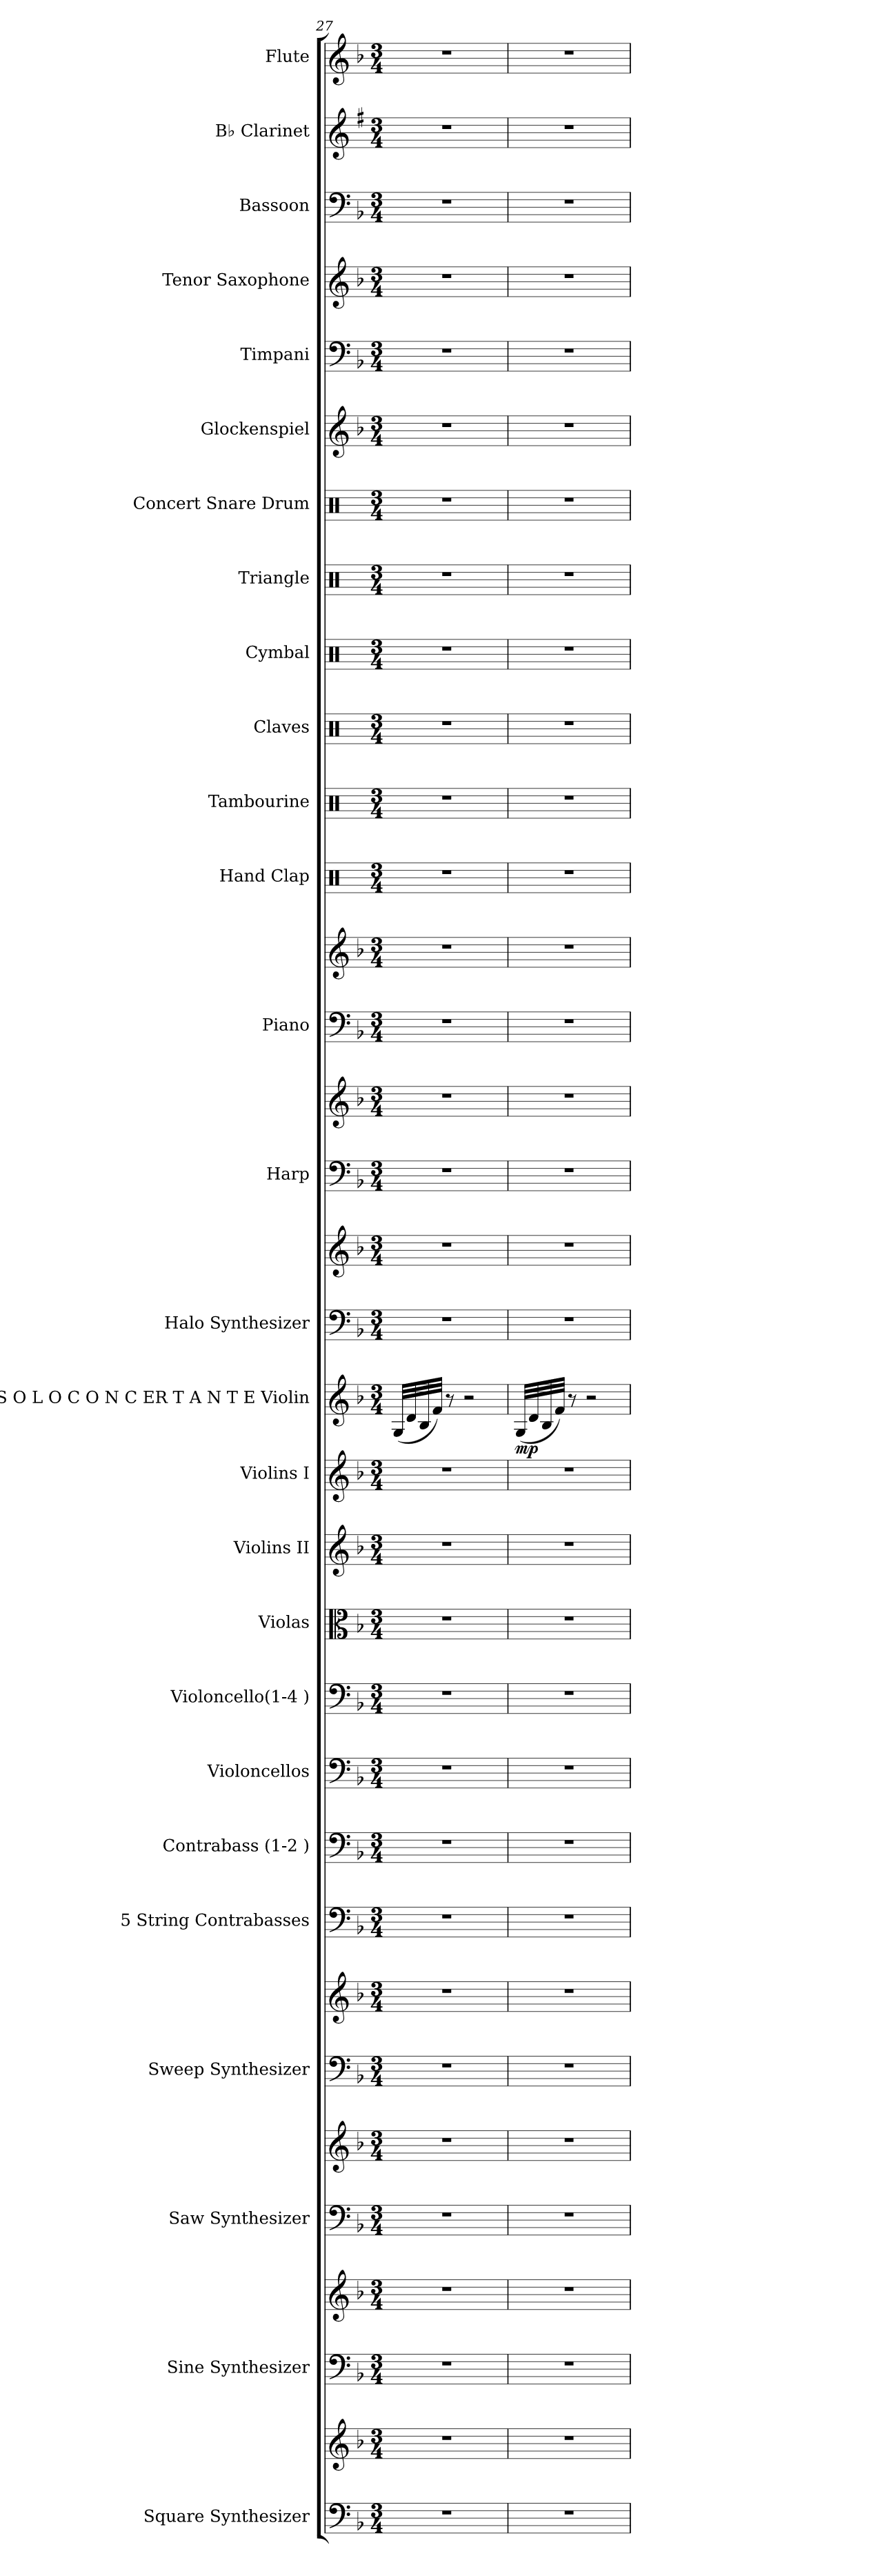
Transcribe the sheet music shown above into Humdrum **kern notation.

**kern	**kern	**kern	**kern	**kern	**kern	**kern	**kern	**kern	**kern	**kern	**kern	**kern	**kern	**kern	**kern	**dynam	**kern	**kern	**kern	**kern	**kern	**kern	**kern	**kern	**kern	**kern	**kern	**kern	**kern	**kern	**kern	**kern	**kern	**kern
*part27	*part27	*part26	*part26	*part25	*part25	*part24	*part24	*part23	*part22	*part21	*part20	*part19	*part18	*part17	*part16	*part16	*part15	*part15	*part14	*part14	*part13	*part13	*part12	*part11	*part10	*part9	*part8	*part7	*part6	*part5	*part4	*part3	*part2	*part1
*staff34	*staff33	*staff32	*staff31	*staff30	*staff29	*staff28	*staff27	*staff26	*staff25	*staff24	*staff23	*staff22	*staff21	*staff20	*staff19	*staff19	*staff18	*staff17	*staff16	*staff15	*staff14	*staff13	*staff12	*staff11	*staff10	*staff9	*staff8	*staff7	*staff6	*staff5	*staff4	*staff3	*staff2	*staff1
*I"Square Synthesizer	*	*I"Sine Synthesizer	*	*I"Saw Synthesizer	*	*I"Sweep Synthesizer	*	*I"5 String  Contrabasses	*I"Contrabass  (1-2 )	*I"Violoncellos	*I"Violoncello(1-4 )	*I"Violas	*I"Violins  II	*I"Violins  I	*I"S  O  L  O   C O N C ER T A N T E  Violin	*	*I"Halo Synthesizer	*	*I"Harp	*	*I"Piano	*	*I"Hand Clap	*I"Tambourine	*I"Claves	*I"Cymbal	*I"Triangle	*I"Concert Snare Drum	*I"Glockenspiel	*I"Timpani	*I"Tenor Saxophone	*I"Bassoon	*I"B♭ Clarinet	*I"Flute
*I'Synth.	*	*I'Synth.	*	*I'Synth.	*	*I'Synth.	*	*I'5  Str   Cbs.	*I'Cb.  (1-2 )	*I'Vcs.	*I'Vc.  (1-4 )	*I'Vlas.	*I'Vlns.  II	*I'Vlns.I	*I'S   O  L   O    Vln.	*	*I'Synth.	*	*I'Hrp.	*	*I'Pno.	*	*I'Hd. Clp.	*I'Tamb.	*I'Clv.	*I'Cym.	*I'Trgl.	*I'Con. Sn.	*I'Glock.	*I'Timp.	*I'T. Sax.	*I'Bsn.	*I'B♭ Cl.	*I'Fl.
*clefF4	*clefG2	*clefF4	*clefG2	*clefF4	*clefG2	*clefF4	*clefG2	*clefF4	*clefF4	*clefF4	*clefF4	*clefC3	*clefG2	*clefG2	*clefG2	*	*clefF4	*clefG2	*clefF4	*clefG2	*clefF4	*clefG2	*clefX	*clefX	*clefX	*clefX	*clefX	*clefX	*clefG2	*clefF4	*clefG2	*clefF4	*clefG2	*clefG2
*	*	*	*	*	*	*	*	*ITrd7c12	*ITrd7c12	*	*	*	*	*	*	*	*	*	*	*	*	*	*	*	*	*	*	*	*ITrd-14c-24	*	*ITrd8c14	*	*ITrd1c2	*
*k[b-]	*k[b-]	*k[b-]	*k[b-]	*k[b-]	*k[b-]	*k[b-]	*k[b-]	*k[b-]	*k[b-]	*k[b-]	*k[b-]	*k[b-]	*k[b-]	*k[b-]	*k[b-]	*	*k[b-]	*k[b-]	*k[b-]	*k[b-]	*k[b-]	*k[b-]	*k[]	*k[]	*k[]	*k[]	*k[]	*k[]	*k[b-]	*k[b-]	*k[b-]	*k[b-]	*k[b-]	*k[b-]
*M3/4	*M3/4	*M3/4	*M3/4	*M3/4	*M3/4	*M3/4	*M3/4	*M3/4	*M3/4	*M3/4	*M3/4	*M3/4	*M3/4	*M3/4	*M3/4	*	*M3/4	*M3/4	*M3/4	*M3/4	*M3/4	*M3/4	*M3/4	*M3/4	*M3/4	*M3/4	*M3/4	*M3/4	*M3/4	*M3/4	*M3/4	*M3/4	*M3/4	*M3/4
=27	=27	=27	=27	=27	=27	=27	=27	=27	=27	=27	=27	=27	=27	=27	=27	=27	=27	=27	=27	=27	=27	=27	=27	=27	=27	=27	=27	=27	=27	=27	=27	=27	=27	=27
2.r	2.r	2.r	2.r	2.r	2.r	2.r	2.r	2.r	2.r	2.r	2.r	2.r	2.r	2.r	(32G/LLL	.	2.r	2.r	2.r	2.r	2.r	2.r	2.r	2.r	2.r	2.r	2.r	2.r	2.r	2.r	2.r	2.r	2.r	2.r
.	.	.	.	.	.	.	.	.	.	.	.	.	.	.	32d/	.	.	.	.	.	.	.	.	.	.	.	.	.	.	.	.	.	.	.
.	.	.	.	.	.	.	.	.	.	.	.	.	.	.	32B-/	.	.	.	.	.	.	.	.	.	.	.	.	.	.	.	.	.	.	.
.	.	.	.	.	.	.	.	.	.	.	.	.	.	.	32f/JJJ)	.	.	.	.	.	.	.	.	.	.	.	.	.	.	.	.	.	.	.
.	.	.	.	.	.	.	.	.	.	.	.	.	.	.	8r	.	.	.	.	.	.	.	.	.	.	.	.	.	.	.	.	.	.	.
.	.	.	.	.	.	.	.	.	.	.	.	.	.	.	2r	.	.	.	.	.	.	.	.	.	.	.	.	.	.	.	.	.	.	.
=28	=28	=28	=28	=28	=28	=28	=28	=28	=28	=28	=28	=28	=28	=28	=28	=28	=28	=28	=28	=28	=28	=28	=28	=28	=28	=28	=28	=28	=28	=28	=28	=28	=28	=28
!	!	!	!	!	!	!	!	!	!	!	!	!	!	!	!	!LO:DY:b	!	!	!	!	!	!	!	!	!	!	!	!	!	!	!	!	!	!
2.r	2.r	2.r	2.r	2.r	2.r	2.r	2.r	2.r	2.r	2.r	2.r	2.r	2.r	2.r	(32G/LLL	mp	2.r	2.r	2.r	2.r	2.r	2.r	2.r	2.r	2.r	2.r	2.r	2.r	2.r	2.r	2.r	2.r	2.r	2.r
.	.	.	.	.	.	.	.	.	.	.	.	.	.	.	32d/	.	.	.	.	.	.	.	.	.	.	.	.	.	.	.	.	.	.	.
.	.	.	.	.	.	.	.	.	.	.	.	.	.	.	32B-/	.	.	.	.	.	.	.	.	.	.	.	.	.	.	.	.	.	.	.
.	.	.	.	.	.	.	.	.	.	.	.	.	.	.	32f/JJJ)	.	.	.	.	.	.	.	.	.	.	.	.	.	.	.	.	.	.	.
.	.	.	.	.	.	.	.	.	.	.	.	.	.	.	8r	.	.	.	.	.	.	.	.	.	.	.	.	.	.	.	.	.	.	.
.	.	.	.	.	.	.	.	.	.	.	.	.	.	.	2r	.	.	.	.	.	.	.	.	.	.	.	.	.	.	.	.	.	.	.
=	=	=	=	=	=	=	=	=	=	=	=	=	=	=	=	=	=	=	=	=	=	=	=	=	=	=	=	=	=	=	=	=	=	=
*-	*-	*-	*-	*-	*-	*-	*-	*-	*-	*-	*-	*-	*-	*-	*-	*-	*-	*-	*-	*-	*-	*-	*-	*-	*-	*-	*-	*-	*-	*-	*-	*-	*-	*-
